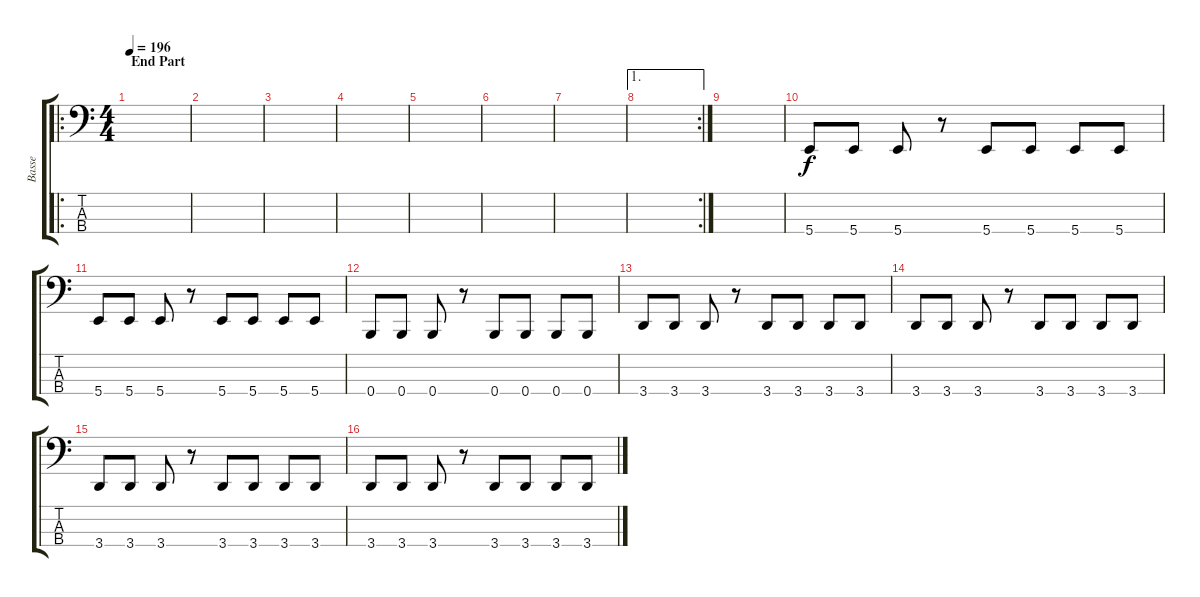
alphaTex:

\track ("Basse" "Basse") {instrument electricbassfinger}
\staff {score tabs}
\tuning (E2 B1 Gb1 B0) {hide}
\ro
\ts (4 4)
\section ("" "End Part")
\tempo 196
\clef f4
\ks c
|
|
|
|
|
|
|
\ae 1
\rc 2
|
|
5.4.8 5.4.8 5.4.8 r.8 5.4.8 5.4.8 5.4.8 5.4.8 |
5.4.8 5.4.8 5.4.8 r.8 5.4.8 5.4.8 5.4.8 5.4.8 |
0.4.8 0.4.8 0.4.8 r.8 0.4.8 0.4.8 0.4.8 0.4.8 |
3.4.8 3.4.8 3.4.8 r.8 3.4.8 3.4.8 3.4.8 3.4.8 |
3.4.8 3.4.8 3.4.8 r.8 3.4.8 3.4.8 3.4.8 3.4.8 |
3.4.8 3.4.8 3.4.8 r.8 3.4.8 3.4.8 3.4.8 3.4.8 |
3.4.8 3.4.8 3.4.8 r.8 3.4.8 3.4.8 3.4.8 3.4.8
